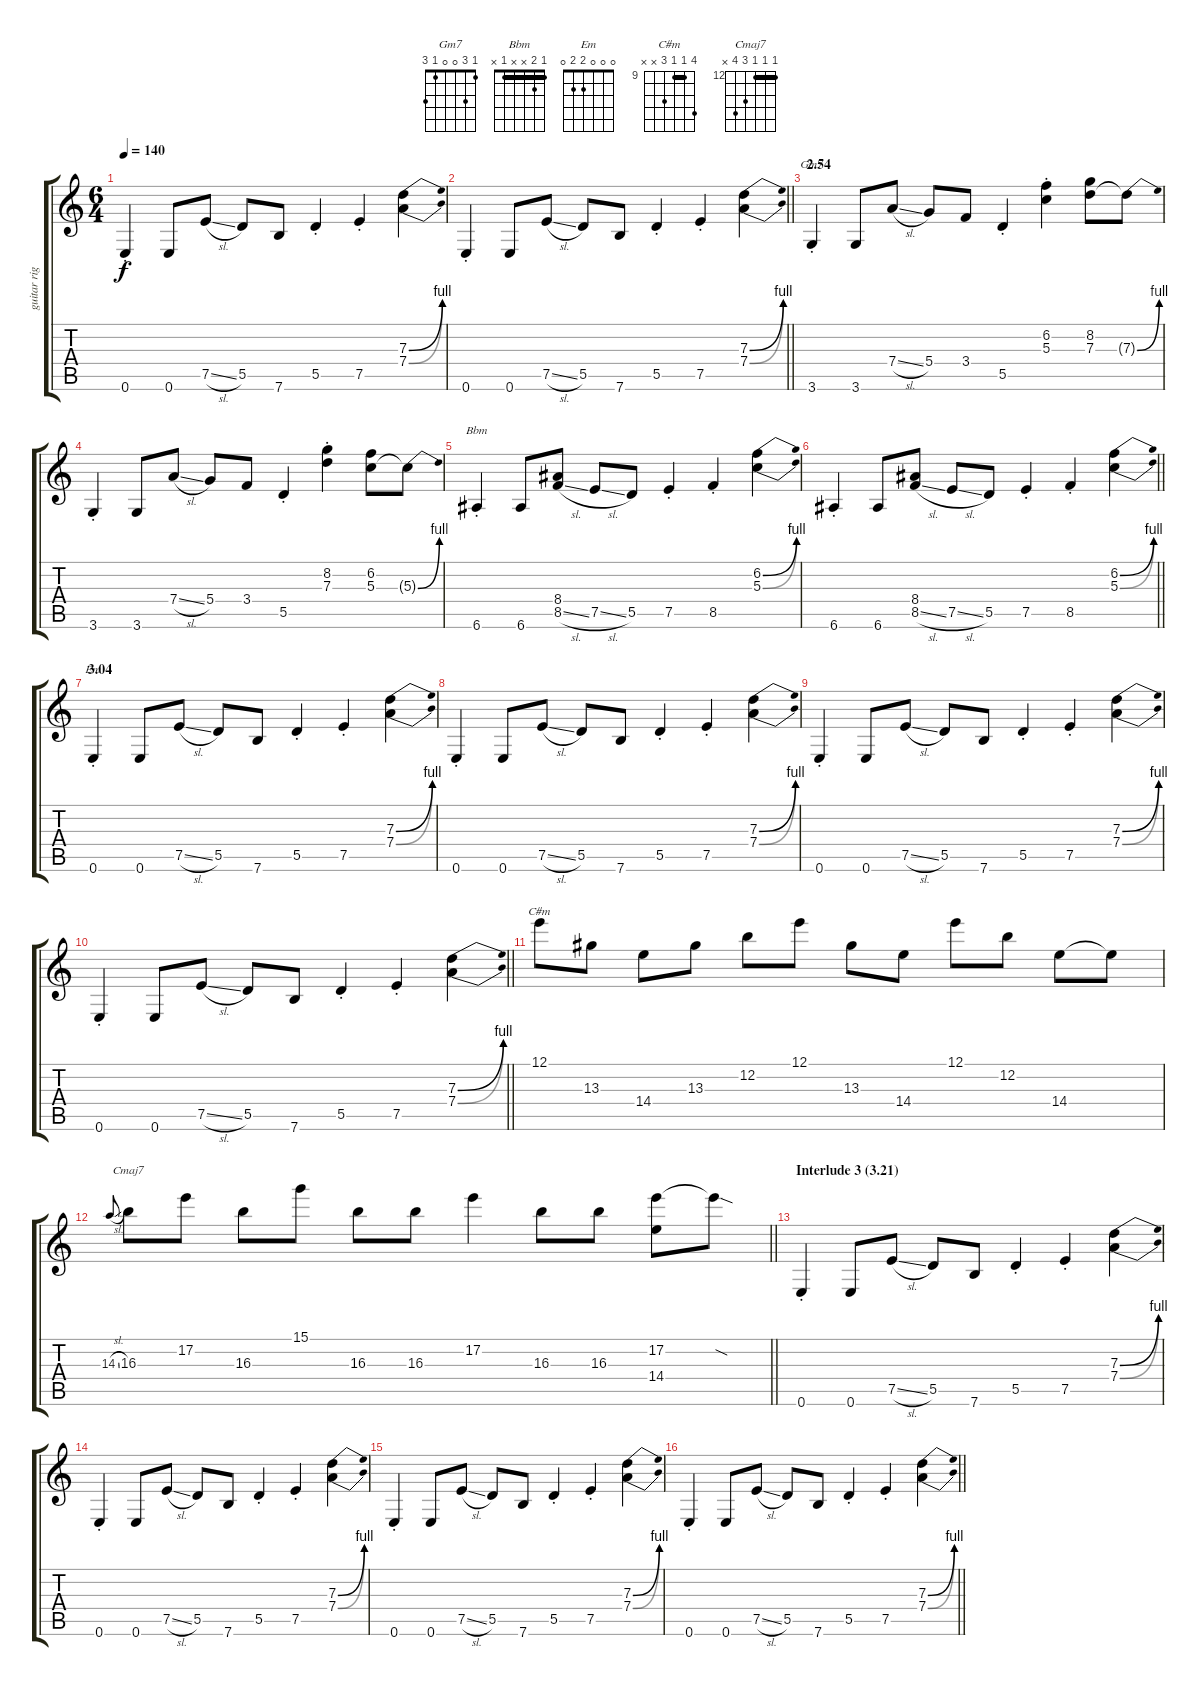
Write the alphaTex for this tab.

\track ("guitar right" "guitar rig") {instrument distortionguitar}
\staff {score tabs}
\tuning (E4 B3 G3 D3 A2 E2) {hide}
\chord ("Gm7" 1 3 0 0 1 3)
\chord ("Bbm" 1 2 x x 1 x) {barre 1}
\chord ("Em" 0 0 0 2 2 0)
\chord ("C#m" 12 9 9 11 x x) {firstfret 9 barre 9}
\chord ("Cmaj7" 12 12 12 14 15 x) {firstfret 12 barre 12}
\ts (6 4)
\tempo 140
\clef g2
\ks c
0.6{st}.4{dy f} 0.6.8 7.5{sl}.8 5.5.8 7.6.8 5.5{st}.4 7.5{st}.4 (7.3{be (bend 0 0 60 4)} 7.4{be (bend 0 0 60 4)}).4 |
\barLineRight lightlight
0.6{st}.4 0.6.8 7.5{sl}.8 5.5.8 7.6.8 5.5{st}.4 7.5{st}.4 (7.3{be (bend 0 0 60 4)} 7.4{be (bend 0 0 60 4)}).4 |
\section ("" "2.54")
3.6{st}.4{ch "Gm7"} 3.6.8 7.4{sl}.8 5.4.8 3.4.8 5.5{st}.4 (6.2{st} 5.3{st}).4 (8.2 7.3).8 7.3{be (bend 0 0 60 4) t}.8 |
3.6{st}.4 3.6.8 7.4{sl}.8 5.4.8 3.4.8 5.5{st}.4 (8.2{st} 7.3{st}).4 (6.2 5.3).8 5.3{be (bend 0 0 60 4) t}.8 |
6.6{st}.4{ch "Bbm"} 6.6.8 (8.4 8.5{sl}).8 7.5{sl}.8 5.5.8 7.5{st}.4 8.5{st}.4 (6.2{be (bend 0 0 60 4)} 5.3{be (bend 0 0 60 4)}).4 |
\barLineRight lightlight
6.6{st}.4 6.6.8 (8.4 8.5{sl}).8 7.5{sl}.8 5.5.8 7.5{st}.4 8.5{st}.4 (6.2{be (bend 0 0 60 4)} 5.3{be (bend 0 0 60 4)}).4 |
\section ("" "3.04")
0.6{st}.4{ch "Em"} 0.6.8 7.5{sl}.8 5.5.8 7.6.8 5.5{st}.4 7.5{st}.4 (7.3{be (bend 0 0 60 4)} 7.4{be (bend 0 0 60 4)}).4 |
0.6{st}.4 0.6.8 7.5{sl}.8 5.5.8 7.6.8 5.5{st}.4 7.5{st}.4 (7.3{be (bend 0 0 60 4)} 7.4{be (bend 0 0 60 4)}).4 |
0.6{st}.4 0.6.8 7.5{sl}.8 5.5.8 7.6.8 5.5{st}.4 7.5{st}.4 (7.3{be (bend 0 0 60 4)} 7.4{be (bend 0 0 60 4)}).4 |
\barLineRight lightlight
0.6{st}.4 0.6.8 7.5{sl}.8 5.5.8 7.6.8 5.5{st}.4 7.5{st}.4 (7.3{be (bend 0 0 60 4)} 7.4{be (bend 0 0 60 4)}).4 |
12.1.8{ch "C#m"} 13.3.8 14.4.8 13.3.8 12.2.8 12.1.8 13.3.8 14.4.8 12.1.8 12.2.8 14.4.8 14.4{t}.8 |
\barLineRight lightlight
14.3{sl}.8{gr onbeat} 16.3.8{ch "Cmaj7"} 17.2.8 16.3.8 15.1.8 16.3.8 16.3.8 17.2.4 16.3.8 16.3.8 (17.2 14.4).8 17.2{sod t}.8 |
\section ("" "Interlude 3 (3.21)")
0.6{st}.4 0.6.8 7.5{sl}.8 5.5.8 7.6.8 5.5{st}.4 7.5{st}.4 (7.3{be (bend 0 0 60 4)} 7.4{be (bend 0 0 60 4)}).4 |
0.6{st}.4 0.6.8 7.5{sl}.8 5.5.8 7.6.8 5.5{st}.4 7.5{st}.4 (7.3{be (bend 0 0 60 4)} 7.4{be (bend 0 0 60 4)}).4 |
0.6{st}.4 0.6.8 7.5{sl}.8 5.5.8 7.6.8 5.5{st}.4 7.5{st}.4 (7.3{be (bend 0 0 60 4)} 7.4{be (bend 0 0 60 4)}).4 |
\barLineRight lightlight
0.6{st}.4 0.6.8 7.5{sl}.8 5.5.8 7.6.8 5.5{st}.4 7.5{st}.4 (7.3{be (bend 0 0 60 4)} 7.4{be (bend 0 0 60 4)}).4
